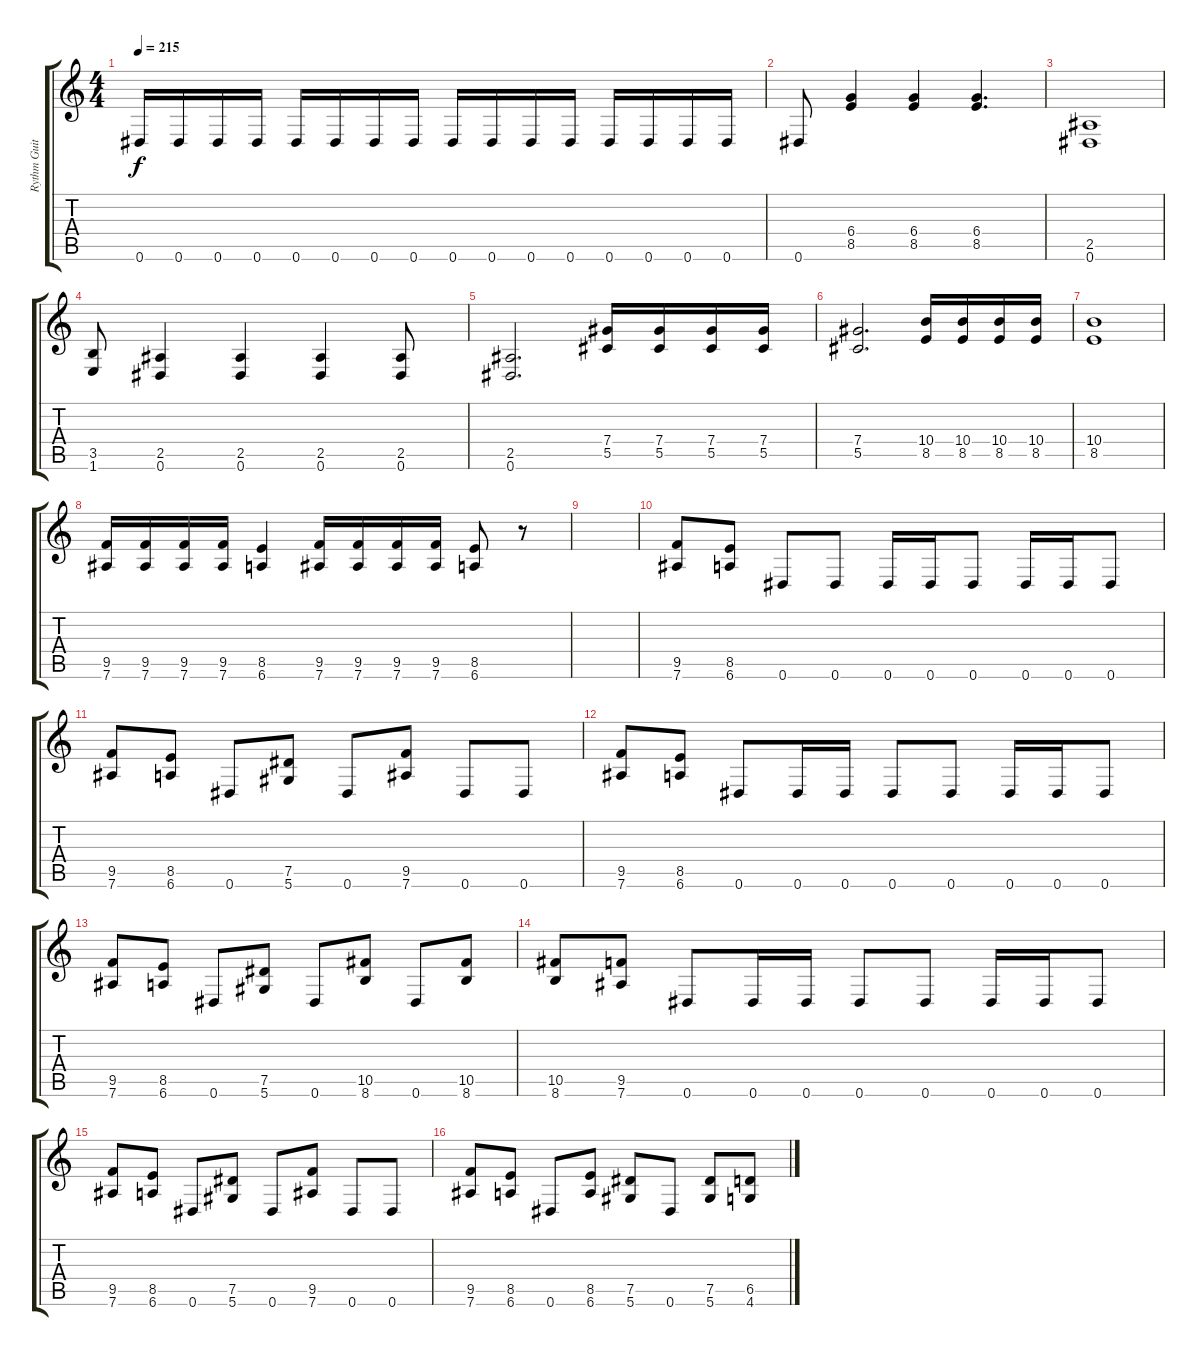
\track ("Rythm Guitar" "Rythm Guit") {instrument distortionguitar}
\staff {score tabs}
\tuning (Eb4 Bb3 Gb3 Db3 Ab2 Eb2) {hide}
\ts (4 4)
\tempo 215
\clef g2
\ks c
0.6.16{dy f} 0.6.16 0.6.16 0.6.16 0.6.16 0.6.16 0.6.16 0.6.16 0.6.16 0.6.16 0.6.16 0.6.16 0.6.16 0.6.16 0.6.16 0.6.16 |
0.6.8 (6.4 8.5).4 (6.4 8.5).4 (6.4 8.5).4{d} |
(2.5 0.6).1 |
(3.5 1.6).8 (2.5 0.6).4 (2.5 0.6).4 (2.5 0.6).4 (2.5 0.6).8 |
(2.5 0.6).2{d} (7.4 5.5).16 (7.4 5.5).16 (7.4 5.5).16 (7.4 5.5).16 |
(7.4 5.5).2{d} (10.4 8.5).16 (10.4 8.5).16 (10.4 8.5).16 (10.4 8.5).16 |
(10.4 8.5).1 |
(9.5 7.6).16 (9.5 7.6).16 (9.5 7.6).16 (9.5 7.6).16 (8.5 6.6).4 (9.5 7.6).16 (9.5 7.6).16 (9.5 7.6).16 (9.5 7.6).16 (8.5 6.6).8 r.8 |
|
(9.5 7.6).8 (8.5 6.6).8 0.6.8 0.6.8 0.6.16 0.6.16 0.6.8 0.6.16 0.6.16 0.6.8 |
(9.5 7.6).8 (8.5 6.6).8 0.6.8 (7.5 5.6).8 0.6.8 (9.5 7.6).8 0.6.8 0.6.8 |
(9.5 7.6).8 (8.5 6.6).8 0.6.8 0.6.16 0.6.16 0.6.8 0.6.8 0.6.16 0.6.16 0.6.8 |
(9.5 7.6).8 (8.5 6.6).8 0.6.8 (7.5 5.6).8 0.6.8 (10.5 8.6).8 0.6.8 (10.5 8.6).8 |
(10.5 8.6).8 (9.5 7.6).8 0.6.8 0.6.16 0.6.16 0.6.8 0.6.8 0.6.16 0.6.16 0.6.8 |
(9.5 7.6).8 (8.5 6.6).8 0.6.8 (7.5 5.6).8 0.6.8 (9.5 7.6).8 0.6.8 0.6.8 |
(9.5 7.6).8 (8.5 6.6).8 0.6.8 (8.5 6.6).8 (7.5 5.6).8 0.6.8 (7.5 5.6).8 (6.5 4.6).8
